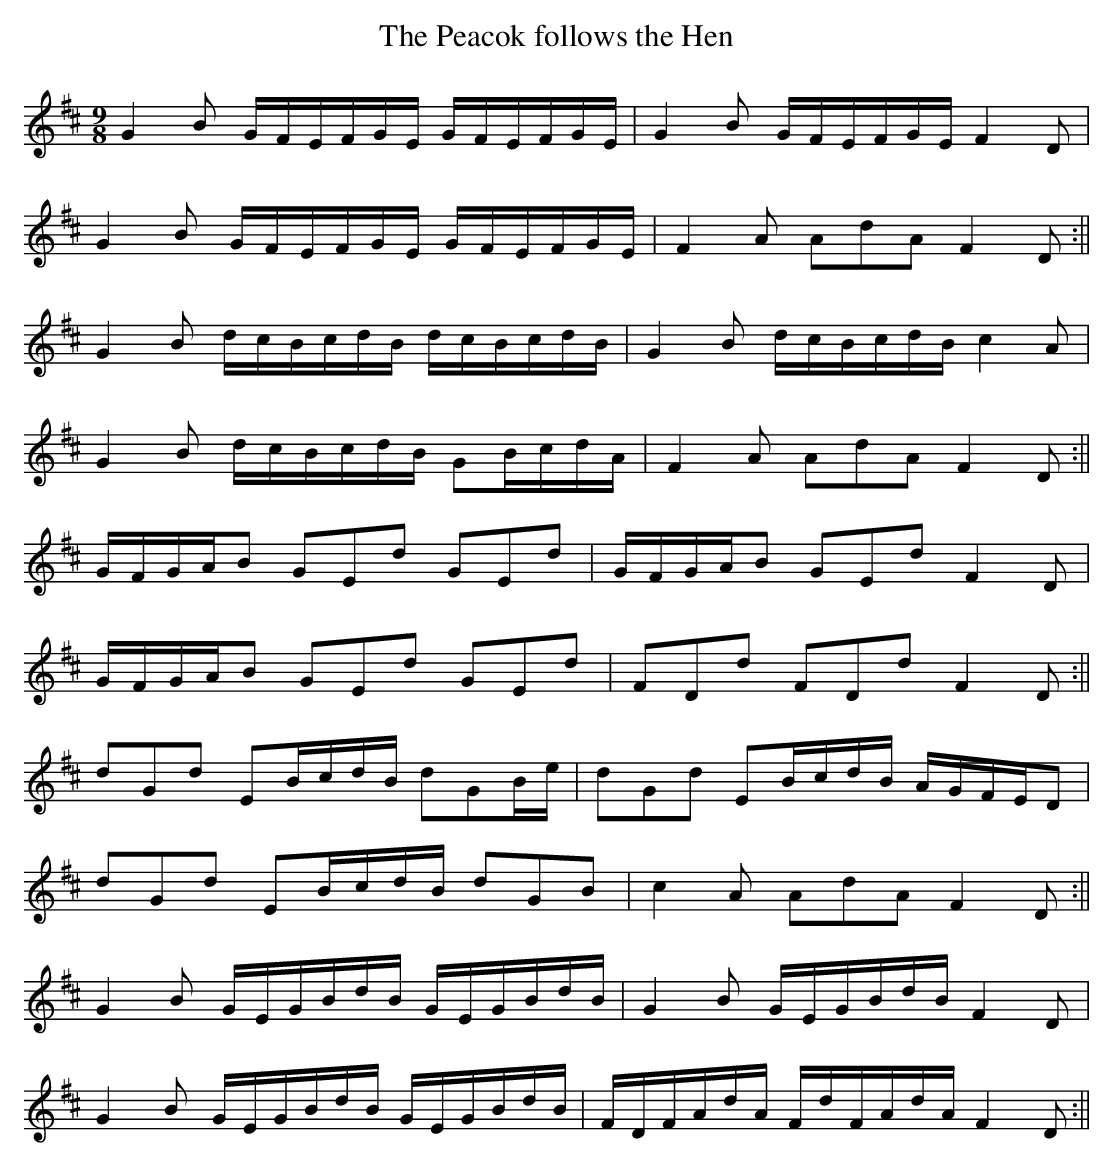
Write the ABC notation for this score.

X:1
T: The Peacok follows the Hen
M:9/8
L: 1/8
K:E dor
G2B G/F/E/F/G/E/ G/F/E/F/G/E/|G2B G/F/E/F/G/E/ F2D|
G2B G/F/E/F/G/E/ G/F/E/F/G/E/|F2A AdA F2D:||
G2B d/c/B/c/d/B/ d/c/B/c/d/B/|G2B d/c/B/c/d/B/ c2A|
G2B d/c/B/c/d/B/ GB/c/d/A/|F2A AdA F2D:||
G/F/G/A/B GEd GEd|G/F/G/A/B GEd F2D|
G/F/G/A/B GEd GEd|FDd FDd F2D:||
dGd EB/c/d/B/ dGB/e/|dGd EB/c/d/B/ A/G/F/E/D|
dGd EB/c/d/B/ dGB|c2A AdA F2D:||
G2B G/E/G/B/d/B/ G/E/G/B/d/B/|G2B G/E/G/B/d/B/ F2D|
G2B G/E/G/B/d/B/ G/E/G/B/d/B/|F/D/F/A/d/A/ F/d/F/A/d/A/ F2D:||
